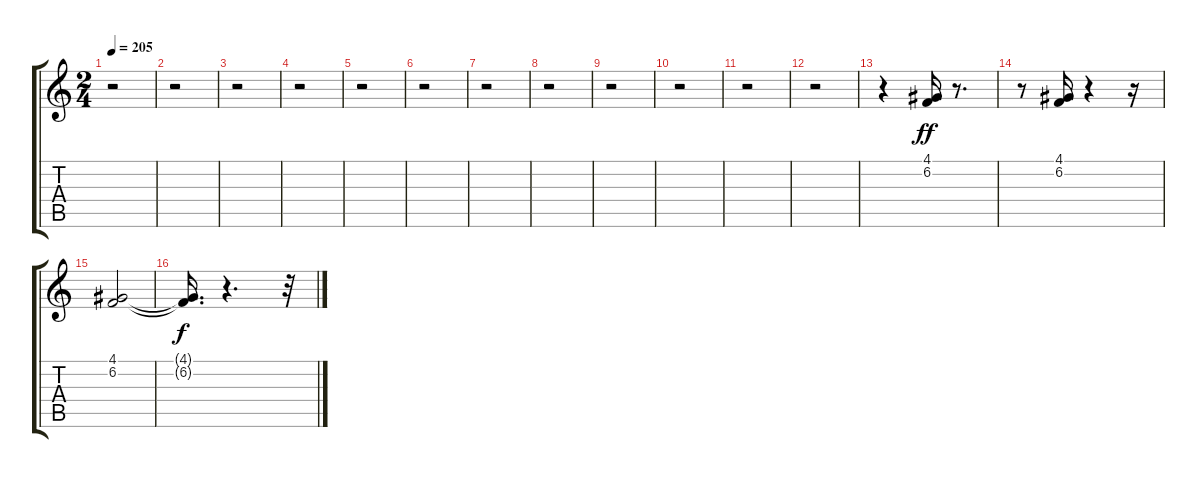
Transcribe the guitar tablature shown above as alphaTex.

\track "" {instrument brasssection}
\staff {score tabs}
\tuning (E4 B3 G3 D3 A2 E2) {hide}
\ts (2 4)
\tempo 205
\clef g2
\ks c
r.2{dy f} |
r.2 |
r.2 |
r.2 |
r.2 |
r.2 |
r.2 |
r.2 |
r.2 |
r.2 |
r.2 |
r.2 |
r.4 (4.1 6.2).16{dy ff} r.8{d} |
r.8 (4.1 6.2).16 r.4 r.16 |
(4.1 6.2).2 |
(4.1{t} 6.2{t}).16{d dy f} r.4{d} r.32
